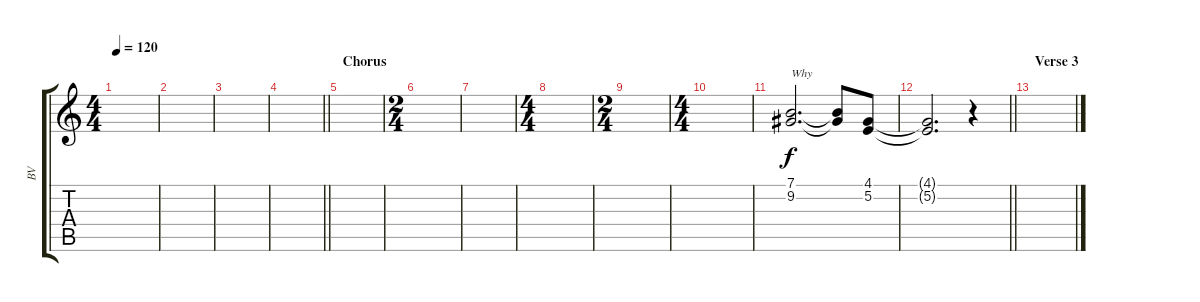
\track ("BV" "BV") {instrument brightacousticpiano}
\staff {score tabs}
\tuning (E4 B3 G3 D3 A2 E2) {hide}
\ts (4 4)
\tempo 120
\clef g2
\ks c
|
|
|
\barLineRight lightlight
|
\section ("" "Chorus")
|
\ts (2 4)
|
|
\ts (4 4)
|
\ts (2 4)
|
\ts (4 4)
|
(7.1 9.2).2{d txt "Why"} (7.1{t} 9.2{t}).8 (4.1 5.2).8 |
\barLineRight lightlight
(4.1{t} 5.2{t}).2{d} r.4 |
\section ("" "Verse 3")
